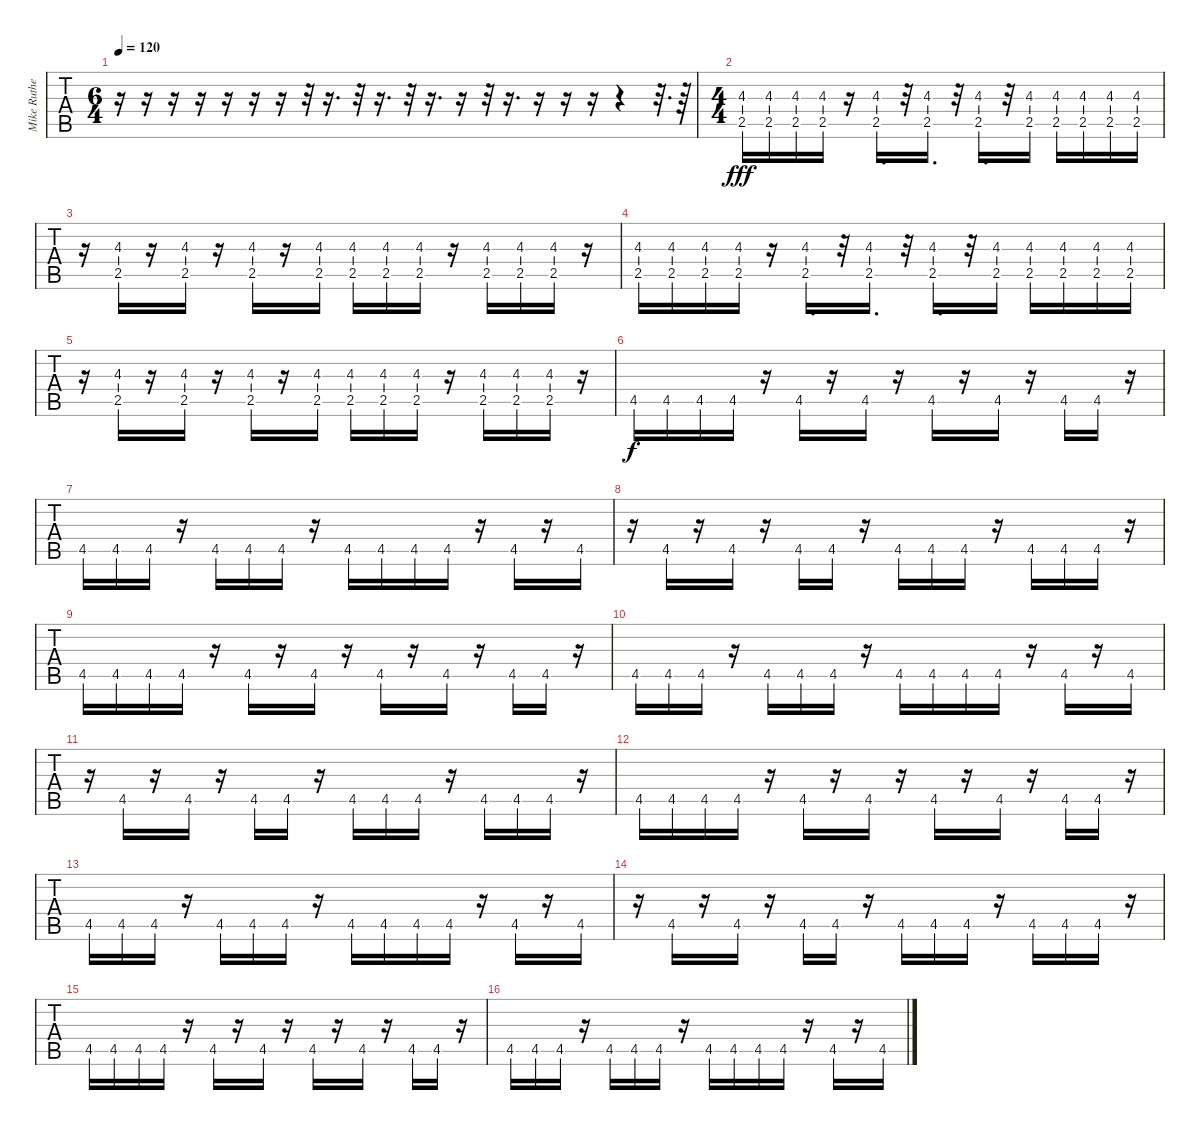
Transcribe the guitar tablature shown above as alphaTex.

\track ("Mike Rutherford" "Mike Ruthe") {solo instrument electricbasspick}
\staff {tabs}
\tuning (C3 G2 D2 A1 E1 B0) {hide}
\ts (6 4)
\tempo 120
\clef f4
\ks c
r.16{dy fff} r.16 r.16 r.16 r.16 r.16 r.16 r.32 r.16{d} r.32 r.16{d} r.32 r.16{d} r.16 r.32 r.16{d} r.16 r.16 r.16 r.4 r.32{d} r.64 |
\ts (4 4)
(4.3 2.5).16 (4.3 2.5).16 (4.3 2.5).16 (4.3 2.5).16 r.16 (4.3 2.5).16{d} r.32 (4.3 2.5).16{d} r.32 (4.3 2.5).16{d} r.32 (4.3 2.5).16 (4.3 2.5).16 (4.3 2.5).16 (4.3 2.5).16 (4.3 2.5).16 |
r.16 (4.3 2.5).16 r.16 (4.3 2.5).16 r.16 (4.3 2.5).16 r.16 (4.3 2.5).16 (4.3 2.5).16 (4.3 2.5).16 (4.3 2.5).16 r.16 (4.3 2.5).16 (4.3 2.5).16 (4.3 2.5).16 r.16 |
(4.3 2.5).16 (4.3 2.5).16 (4.3 2.5).16 (4.3 2.5).16 r.16 (4.3 2.5).16{d} r.32 (4.3 2.5).16{d} r.32 (4.3 2.5).16{d} r.32 (4.3 2.5).16 (4.3 2.5).16 (4.3 2.5).16 (4.3 2.5).16 (4.3 2.5).16 |
r.16 (4.3 2.5).16 r.16 (4.3 2.5).16 r.16 (4.3 2.5).16 r.16 (4.3 2.5).16 (4.3 2.5).16 (4.3 2.5).16 (4.3 2.5).16 r.16 (4.3 2.5).16 (4.3 2.5).16 (4.3 2.5).16 r.16 |
4.5.16{dy f} 4.5.16 4.5.16 4.5.16 r.16 4.5.16 r.16 4.5.16 r.16 4.5.16 r.16 4.5.16 r.16 4.5.16 4.5.16 r.16 |
4.5.16 4.5.16 4.5.16 r.16 4.5.16 4.5.16 4.5.16 r.16 4.5.16 4.5.16 4.5.16 4.5.16 r.16 4.5.16 r.16 4.5.16 |
r.16 4.5.16 r.16 4.5.16 r.16 4.5.16 4.5.16 r.16 4.5.16 4.5.16 4.5.16 r.16 4.5.16 4.5.16 4.5.16 r.16 |
4.5.16 4.5.16 4.5.16 4.5.16 r.16 4.5.16 r.16 4.5.16 r.16 4.5.16 r.16 4.5.16 r.16 4.5.16 4.5.16 r.16 |
4.5.16 4.5.16 4.5.16 r.16 4.5.16 4.5.16 4.5.16 r.16 4.5.16 4.5.16 4.5.16 4.5.16 r.16 4.5.16 r.16 4.5.16 |
r.16 4.5.16 r.16 4.5.16 r.16 4.5.16 4.5.16 r.16 4.5.16 4.5.16 4.5.16 r.16 4.5.16 4.5.16 4.5.16 r.16 |
4.5.16 4.5.16 4.5.16 4.5.16 r.16 4.5.16 r.16 4.5.16 r.16 4.5.16 r.16 4.5.16 r.16 4.5.16 4.5.16 r.16 |
4.5.16 4.5.16 4.5.16 r.16 4.5.16 4.5.16 4.5.16 r.16 4.5.16 4.5.16 4.5.16 4.5.16 r.16 4.5.16 r.16 4.5.16 |
r.16 4.5.16 r.16 4.5.16 r.16 4.5.16 4.5.16 r.16 4.5.16 4.5.16 4.5.16 r.16 4.5.16 4.5.16 4.5.16 r.16 |
4.5.16 4.5.16 4.5.16 4.5.16 r.16 4.5.16 r.16 4.5.16 r.16 4.5.16 r.16 4.5.16 r.16 4.5.16 4.5.16 r.16 |
4.5.16 4.5.16 4.5.16 r.16 4.5.16 4.5.16 4.5.16 r.16 4.5.16 4.5.16 4.5.16 4.5.16 r.16 4.5.16 r.16 4.5.16
